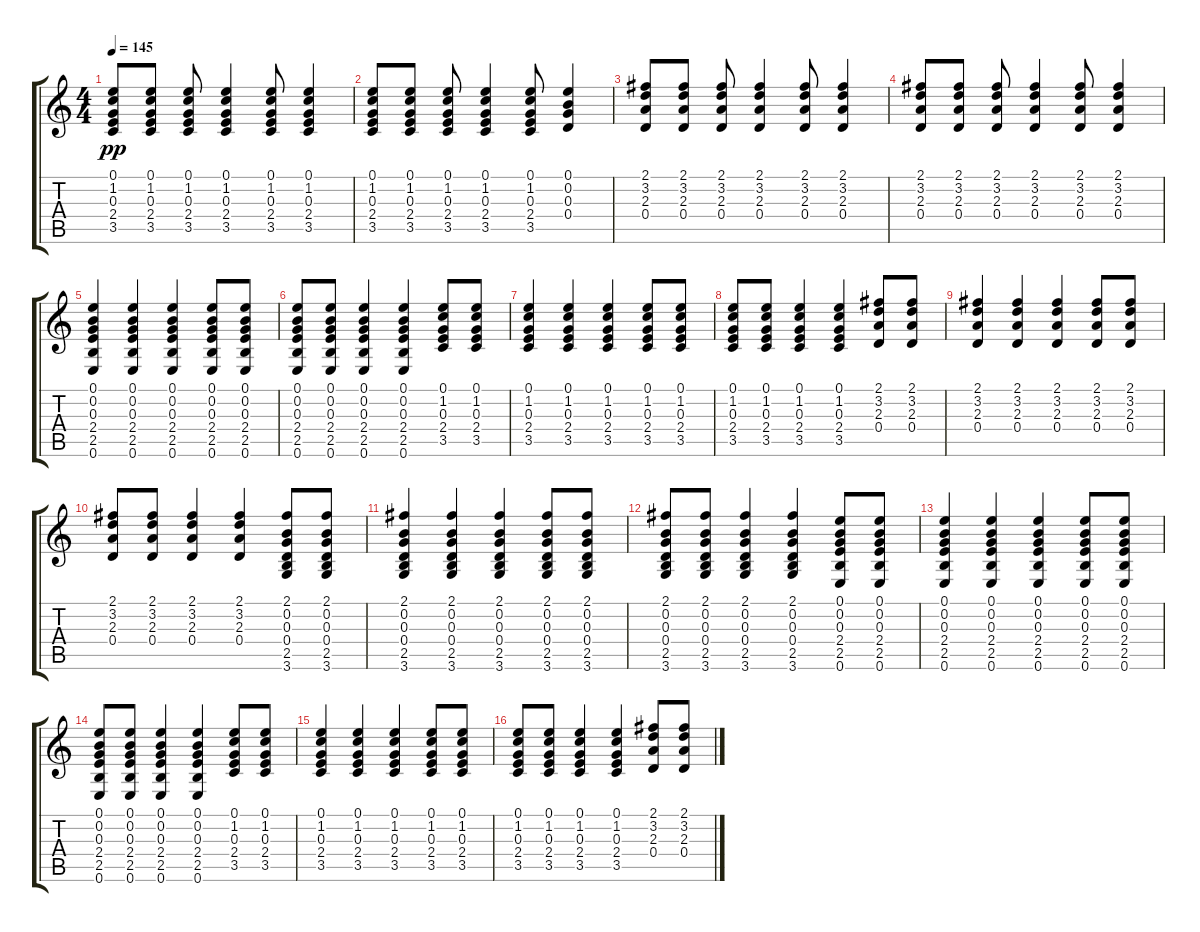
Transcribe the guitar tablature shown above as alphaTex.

\track "" {instrument overdrivenguitar}
\staff {score tabs}
\tuning (E4 B3 G3 D3 A2 E2) {hide}
\ts (4 4)
\tempo 145
\clef g2
\ks c
(0.1 1.2 0.3 2.4 3.5).8{dy pp} (0.1 1.2 0.3 2.4 3.5).8 (0.1 1.2 0.3 2.4 3.5).8 (0.1 1.2 0.3 2.4 3.5).4 (0.1 1.2 0.3 2.4 3.5).8 (0.1 1.2 0.3 2.4 3.5).4 |
(0.1 1.2 0.3 2.4 3.5).8 (0.1 1.2 0.3 2.4 3.5).8 (0.1 1.2 0.3 2.4 3.5).8 (0.1 1.2 0.3 2.4 3.5).4 (0.1 1.2 0.3 2.4 3.5).8 (0.1 0.2 0.3 0.4).4 |
(2.1 3.2 2.3 0.4).8 (2.1 3.2 2.3 0.4).8 (2.1 3.2 2.3 0.4).8 (2.1 3.2 2.3 0.4).4 (2.1 3.2 2.3 0.4).8 (2.1 3.2 2.3 0.4).4 |
(2.1 3.2 2.3 0.4).8 (2.1 3.2 2.3 0.4).8 (2.1 3.2 2.3 0.4).8 (2.1 3.2 2.3 0.4).4 (2.1 3.2 2.3 0.4).8 (2.1 3.2 2.3 0.4).4 |
(0.1 0.2 0.3 2.4 2.5 0.6).4 (0.1 0.2 0.3 2.4 2.5 0.6).4 (0.1 0.2 0.3 2.4 2.5 0.6).4 (0.1 0.2 0.3 2.4 2.5 0.6).8 (0.1 0.2 0.3 2.4 2.5 0.6).8 |
(0.1 0.2 0.3 2.4 2.5 0.6).8 (0.1 0.2 0.3 2.4 2.5 0.6).8 (0.1 0.2 0.3 2.4 2.5 0.6).4 (0.1 0.2 0.3 2.4 2.5 0.6).4 (0.1 1.2 0.3 2.4 3.5).8 (0.1 1.2 0.3 2.4 3.5).8 |
(0.1 1.2 0.3 2.4 3.5).4 (0.1 1.2 0.3 2.4 3.5).4 (0.1 1.2 0.3 2.4 3.5).4 (0.1 1.2 0.3 2.4 3.5).8 (0.1 1.2 0.3 2.4 3.5).8 |
(0.1 1.2 0.3 2.4 3.5).8 (0.1 1.2 0.3 2.4 3.5).8 (0.1 1.2 0.3 2.4 3.5).4 (0.1 1.2 0.3 2.4 3.5).4 (2.1 3.2 2.3 0.4).8 (2.1 3.2 2.3 0.4).8 |
(2.1 3.2 2.3 0.4).4 (2.1 3.2 2.3 0.4).4 (2.1 3.2 2.3 0.4).4 (2.1 3.2 2.3 0.4).8 (2.1 3.2 2.3 0.4).8 |
(2.1 3.2 2.3 0.4).8 (2.1 3.2 2.3 0.4).8 (2.1 3.2 2.3 0.4).4 (2.1 3.2 2.3 0.4).4 (2.1 0.2 0.3 0.4 2.5 3.6).8 (2.1 0.2 0.3 0.4 2.5 3.6).8 |
(2.1 0.2 0.3 0.4 2.5 3.6).4 (2.1 0.2 0.3 0.4 2.5 3.6).4 (2.1 0.2 0.3 0.4 2.5 3.6).4 (2.1 0.2 0.3 0.4 2.5 3.6).8 (2.1 0.2 0.3 0.4 2.5 3.6).8 |
(2.1 0.2 0.3 0.4 2.5 3.6).8 (2.1 0.2 0.3 0.4 2.5 3.6).8 (2.1 0.2 0.3 0.4 2.5 3.6).4 (2.1 0.2 0.3 0.4 2.5 3.6).4 (0.1 0.2 0.3 2.4 2.5 0.6).8 (0.1 0.2 0.3 2.4 2.5 0.6).8 |
(0.1 0.2 0.3 2.4 2.5 0.6).4 (0.1 0.2 0.3 2.4 2.5 0.6).4 (0.1 0.2 0.3 2.4 2.5 0.6).4 (0.1 0.2 0.3 2.4 2.5 0.6).8 (0.1 0.2 0.3 2.4 2.5 0.6).8 |
(0.1 0.2 0.3 2.4 2.5 0.6).8 (0.1 0.2 0.3 2.4 2.5 0.6).8 (0.1 0.2 0.3 2.4 2.5 0.6).4 (0.1 0.2 0.3 2.4 2.5 0.6).4 (0.1 1.2 0.3 2.4 3.5).8 (0.1 1.2 0.3 2.4 3.5).8 |
(0.1 1.2 0.3 2.4 3.5).4 (0.1 1.2 0.3 2.4 3.5).4 (0.1 1.2 0.3 2.4 3.5).4 (0.1 1.2 0.3 2.4 3.5).8 (0.1 1.2 0.3 2.4 3.5).8 |
(0.1 1.2 0.3 2.4 3.5).8 (0.1 1.2 0.3 2.4 3.5).8 (0.1 1.2 0.3 2.4 3.5).4 (0.1 1.2 0.3 2.4 3.5).4 (2.1 3.2 2.3 0.4).8 (2.1 3.2 2.3 0.4).8
